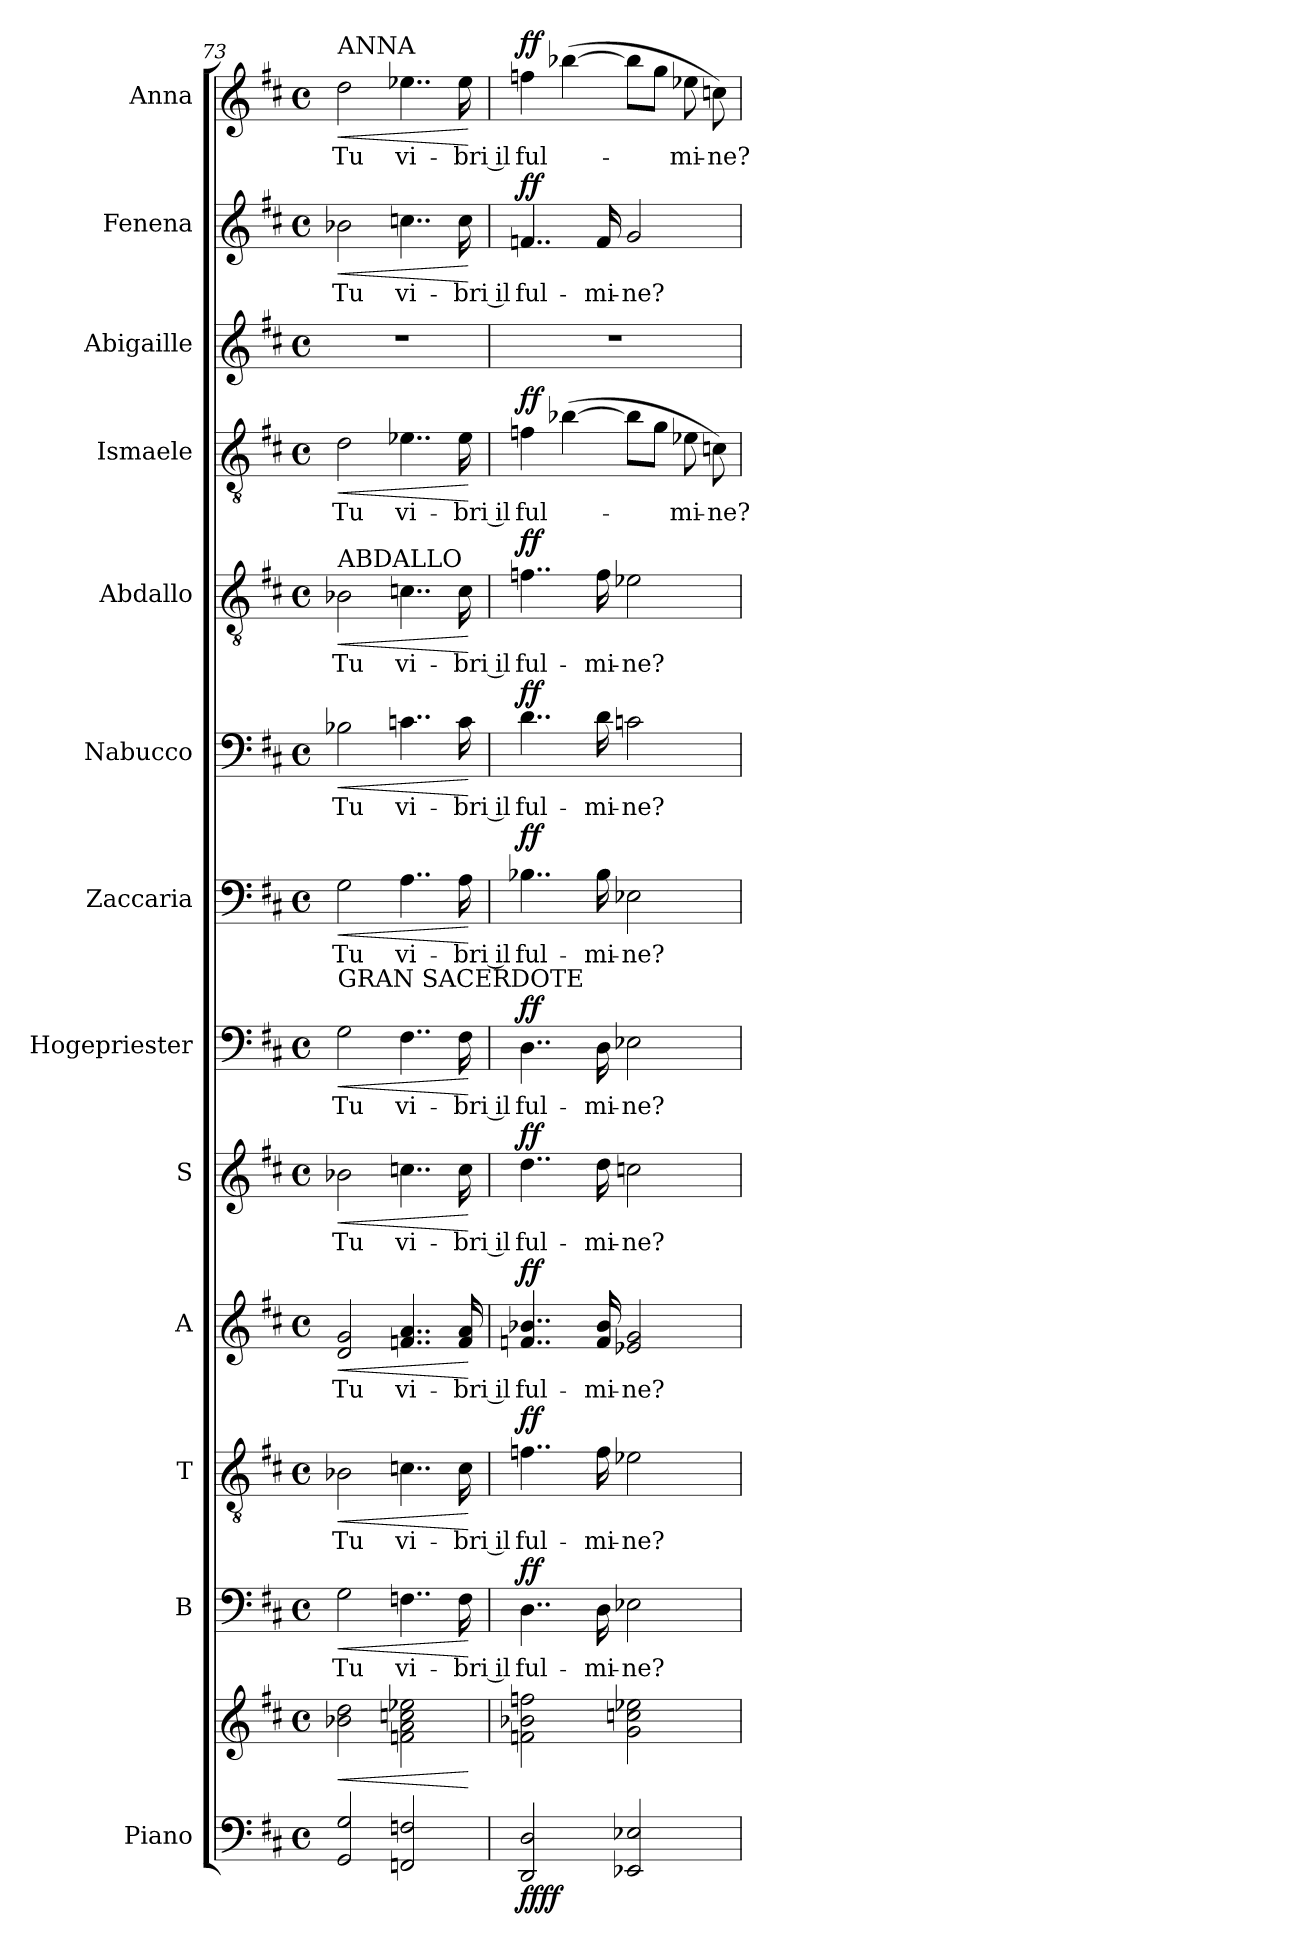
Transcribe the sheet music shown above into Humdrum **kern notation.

**kern	**kern	**dynam	**kern	**text	**dynam	**kern	**text	**dynam	**kern	**text	**dynam	**kern	**text	**dynam	**kern	**text	**dynam	**kern	**text	**dynam	**kern	**text	**dynam	**kern	**text	**dynam	**kern	**text	**dynam	**kern	**kern	**text	**dynam	**kern	**text	**dynam
*part13	*part13	*part13	*part12	*part12	*part12	*part11	*part11	*part11	*part10	*part10	*part10	*part9	*part9	*part9	*part8	*part8	*part8	*part7	*part7	*part7	*part6	*part6	*part6	*part5	*part5	*part5	*part4	*part4	*part4	*part3	*part2	*part2	*part2	*part1	*part1	*part1
*staff14	*staff13	*staff13/14	*staff12	*staff12	*staff12	*staff11	*staff11	*staff11	*staff10	*staff10	*staff10	*staff9	*staff9	*staff9	*staff8	*staff8	*staff8	*staff7	*staff7	*staff7	*staff6	*staff6	*staff6	*staff5	*staff5	*staff5	*staff4	*staff4	*staff4	*staff3	*staff2	*staff2	*staff2	*staff1	*staff1	*staff1
*I"Piano	*	*	*I"B	*	*	*I"T	*	*	*I"A	*	*	*I"S	*	*	*I"Hogepriester	*	*	*I"Zaccaria	*	*	*I"Nabucco	*	*	*I"Abdallo	*	*	*I"Ismaele	*	*	*I"Abigaille	*I"Fenena	*	*	*I"Anna	*	*
*I'Pno	*	*	*I'B	*	*	*I'T	*	*	*I'A	*	*	*I'S	*	*	*	*	*	*	*	*	*	*	*	*	*	*	*	*	*	*	*	*	*	*	*	*
!!LO:PB:g=z
*clefF4	*clefG2	*	*clefF4	*	*	*clefGv2	*	*	*clefG2	*	*	*clefG2	*	*	*clefF4	*	*	*clefF4	*	*	*clefF4	*	*	*clefGv2	*	*	*clefGv2	*	*	*clefG2	*clefG2	*	*	*clefG2	*	*
*k[f#c#]	*k[f#c#]	*	*k[f#c#]	*	*	*k[f#c#]	*	*	*k[f#c#]	*	*	*k[f#c#]	*	*	*k[f#c#]	*	*	*k[f#c#]	*	*	*k[f#c#]	*	*	*k[f#c#]	*	*	*k[f#c#]	*	*	*k[f#c#]	*k[f#c#]	*	*	*k[f#c#]	*	*
*M4/4	*M4/4	*	*M4/4	*	*	*M4/4	*	*	*M4/4	*	*	*M4/4	*	*	*M4/4	*	*	*M4/4	*	*	*M4/4	*	*	*M4/4	*	*	*M4/4	*	*	*M4/4	*M4/4	*	*	*M4/4	*	*
*met(c)	*met(c)	*	*met(c)	*	*	*met(c)	*	*	*met(c)	*	*	*met(c)	*	*	*met(c)	*	*	*met(c)	*	*	*met(c)	*	*	*met(c)	*	*	*met(c)	*	*	*met(c)	*met(c)	*	*	*met(c)	*	*
=73	=73	=73	=73	=73	=73	=73	=73	=73	=73	=73	=73	=73	=73	=73	=73	=73	=73	=73	=73	=73	=73	=73	=73	=73	=73	=73	=73	=73	=73	=73	=73	=73	=73	=73	=73	=73
!	!	!	!	!	!	!	!	!	!	!	!	!	!	!	!	!	!	!	!	!	!	!	!	!	!	!	!	!	!	!	!	!	!	!LO:TX:a:t=ANNA	!	!
!	!	!	!	!	!	!	!	!	!	!	!	!	!	!	!	!	!	!	!	!	!	!	!	!LO:TX:a:t=ABDALLO	!	!	!	!	!	!	!	!	!	!	!	!
!	!	!	!	!	!	!	!	!	!	!	!	!	!	!	!LO:TX:a:t=GRAN SACERDOTE	!	!	!	!	!	!	!	!	!	!	!	!	!	!	!	!	!	!	!	!	!
!	!	!LO:HP:b	!	!LO:LY:b	!LO:HP:b	!	!LO:LY:b	!LO:HP:b	!	!LO:LY:b	!LO:HP:b	!	!LO:LY:b	!LO:HP:b	!	!LO:LY:b	!LO:HP:b	!	!LO:LY:b	!LO:HP:b	!	!LO:LY:b	!LO:HP:b	!	!LO:LY:b	!LO:HP:b	!	!LO:LY:b	!LO:HP:b	!	!	!LO:LY:b	!LO:HP:b	!	!LO:LY:b	!LO:HP:b
2GG/ 2G/	2b-X\ 2dd\	<	2G\	Tu	<	2B-X\	Tu	<	2d/ 2g/	Tu	<	2b-X\	Tu	<	2G\	Tu	<	2G\	Tu	<	2B-X\	Tu	<	2B-X\	Tu	<	2d\	Tu	<	1r	2b-X\	Tu	<	2dd\	Tu	<
!	!	!	!	!LO:LY:b	!	!	!LO:LY:b	!	!	!LO:LY:b	!	!	!LO:LY:b	!	!	!LO:LY:b	!	!	!LO:LY:b	!	!	!LO:LY:b	!	!	!LO:LY:b	!	!	!LO:LY:b	!	!	!	!LO:LY:b	!	!	!LO:LY:b	!
2FFn/ 2Fn/	2fn\ 2a\ 2ccn\ 2ee-X\	.	4..Fn\	vi-	.	4..cn\	vi-	.	4..fn/ 4..a/	vi-	.	4..ccn\	vi-	.	4..F#\	vi-	.	4..A\	vi-	.	4..cn\	vi-	.	4..cn\	vi-	.	4..e-X\	vi-	.	.	4..ccn\	vi-	.	4..ee-X\	vi-	.
!	!	!	!	!LO:LY:b	!	!	!LO:LY:b	!	!	!LO:LY:b	!	!	!LO:LY:b	!	!	!LO:LY:b	!	!	!LO:LY:b	!	!	!LO:LY:b	!	!	!LO:LY:b	!	!	!LO:LY:b	!	!	!	!LO:LY:b	!	!	!LO:LY:b	!
.	.	.	16F\	-bri il	.	16c\	-bri il	.	16f/ 16a/	-bri il	.	16cc\	-bri il	.	16F#\	-bri il	.	16A\	-bri il	.	16c\	-bri il	.	16c\	-bri il	.	16e-\	-bri il	.	.	16cc\	-bri il	.	16ee-\	-bri il	.
.	.	[	.	.	[	.	.	[	.	.	[	.	.	[	.	.	[	.	.	[	.	.	[	.	.	[	.	.	[	.	.	.	[	.	.	[
=74	=74	=74	=74	=74	=74	=74	=74	=74	=74	=74	=74	=74	=74	=74	=74	=74	=74	=74	=74	=74	=74	=74	=74	=74	=74	=74	=74	=74	=74	=74	=74	=74	=74	=74	=74	=74
!	!	!LO:DY:b=2	!	!LO:LY:b	!	!	!LO:LY:b	!	!	!LO:LY:b	!	!	!LO:LY:b	!	!	!LO:LY:b	!	!	!LO:LY:b	!	!	!LO:LY:b	!	!	!LO:LY:b	!	!	!LO:LY:b	!	!	!	!LO:LY:b	!	!	!LO:LY:b	!
!	!	!LO:DY:n=1:b	!	!	!LO:DY:a	!	!	!LO:DY:a	!	!	!LO:DY:a	!	!	!LO:DY:a	!	!	!LO:DY:a	!	!	!LO:DY:a	!	!	!LO:DY:a	!	!	!LO:DY:a	!	!	!LO:DY:a	!	!	!	!LO:DY:a	!	!	!LO:DY:a
2DD/ 2D/	2fn\ 2b-X\ 2ffn\	ff ff	4..D\	ful-	ff	4..fn\	ful-	ff	4..fn/ 4..b-X/	ful-	ff	4..dd\	ful-	ff	4..D\	ful-	ff	4..B-X\	ful-	ff	4..d\	ful-	ff	4..fn\	ful-	ff	4fn\	ful-	ff	1r	4..fn/	ful-	ff	4ffn\	ful-	ff
.	.	.	.	.	.	.	.	.	.	.	.	.	.	.	.	.	.	.	.	.	.	.	.	.	.	.	([4b-X\	.	.	.	.	.	.	([4bb-X\	.	.
!	!	!	!	!LO:LY:b	!	!	!LO:LY:b	!	!	!LO:LY:b	!	!	!LO:LY:b	!	!	!LO:LY:b	!	!	!LO:LY:b	!	!	!LO:LY:b	!	!	!LO:LY:b	!	!	!	!	!	!	!LO:LY:b	!	!	!	!
.	.	.	16D\	-mi-	.	16f\	-mi-	.	16f/ 16b-/	-mi-	.	16dd\	-mi-	.	16D\	-mi-	.	16B-\	-mi-	.	16d\	-mi-	.	16f\	-mi-	.	.	.	.	.	16f/	-mi-	.	.	.	.
!	!	!	!	!LO:LY:b	!	!	!LO:LY:b	!	!	!LO:LY:b	!	!	!LO:LY:b	!	!	!LO:LY:b	!	!	!LO:LY:b	!	!	!LO:LY:b	!	!	!LO:LY:b	!	!	!	!	!	!	!LO:LY:b	!	!	!	!
2EE-X/ 2E-X/	2g\ 2ccn\ 2ee-X\	.	2E-X\	-ne?	.	2e-X\	-ne?	.	2e-X/ 2g/	-ne?	.	2ccn\	-ne?	.	2E-X\	-ne?	.	2E-X\	-ne?	.	2cn\	-ne?	.	2e-X\	-ne?	.	8b-\L]	.	.	.	2g/	-ne?	.	8bb-\L]	.	.
.	.	.	.	.	.	.	.	.	.	.	.	.	.	.	.	.	.	.	.	.	.	.	.	.	.	.	8g\J	.	.	.	.	.	.	8gg\J	.	.
!	!	!	!	!	!	!	!	!	!	!	!	!	!	!	!	!	!	!	!	!	!	!	!	!	!	!	!	!LO:LY:b	!	!	!	!	!	!	!LO:LY:b	!
.	.	.	.	.	.	.	.	.	.	.	.	.	.	.	.	.	.	.	.	.	.	.	.	.	.	.	8e-X\	-mi-	.	.	.	.	.	8ee-X\	-mi-	.
!	!	!	!	!	!	!	!	!	!	!	!	!	!	!	!	!	!	!	!	!	!	!	!	!	!	!	!	!LO:LY:b	!	!	!	!	!	!	!LO:LY:b	!
.	.	.	.	.	.	.	.	.	.	.	.	.	.	.	.	.	.	.	.	.	.	.	.	.	.	.	8cn\)	-ne?	.	.	.	.	.	8ccn\)	-ne?	.
=	=	=	=	=	=	=	=	=	=	=	=	=	=	=	=	=	=	=	=	=	=	=	=	=	=	=	=	=	=	=	=	=	=	=	=	=
*-	*-	*-	*-	*-	*-	*-	*-	*-	*-	*-	*-	*-	*-	*-	*-	*-	*-	*-	*-	*-	*-	*-	*-	*-	*-	*-	*-	*-	*-	*-	*-	*-	*-	*-	*-	*-
